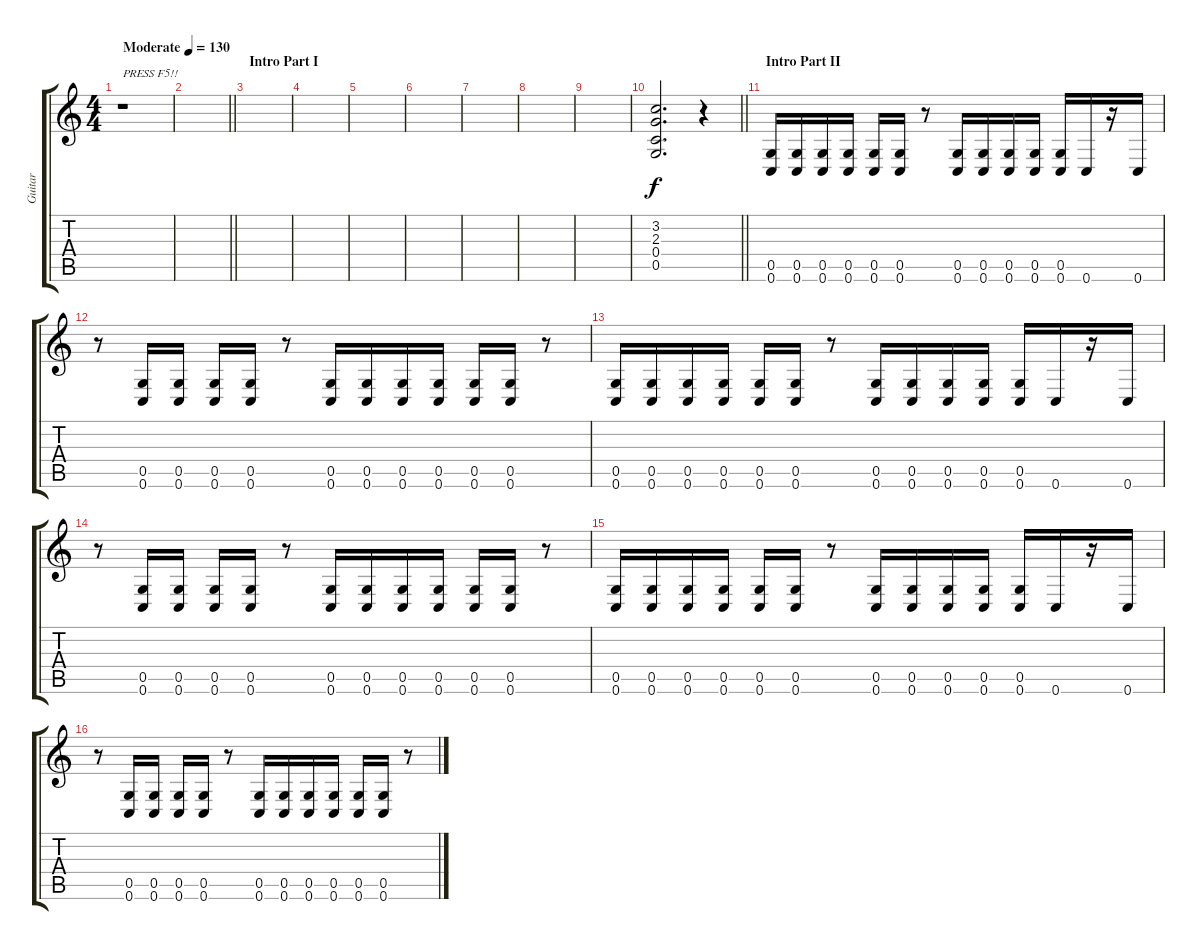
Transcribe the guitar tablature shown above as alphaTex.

\track ("Guitar" "Guitar") {instrument distortionguitar}
\staff {score tabs}
\tuning (D4 A3 F3 C3 G2 C2) {hide}
\ts (4 4)
\tempo (130 "Moderate")
\clef g2
\ks c
r.1{txt "PRESS F5!!" dy f instrument distortionguitar} |
\barLineRight lightlight
|
\section ("" "Intro Part I")
|
|
|
|
|
|
|
\barLineRight lightlight
(3.2 2.3 0.4 0.5).2{d instrument reversecymbal} r.4{instrument distortionguitar} |
\section ("" "Intro Part II")
(0.5 0.6).16 (0.5 0.6).16 (0.5 0.6).16 (0.5 0.6).16 (0.5 0.6).16 (0.5 0.6).16 r.8 (0.5 0.6).16 (0.5 0.6).16 (0.5 0.6).16 (0.5 0.6).16 (0.5 0.6).16 0.6.16 r.16 0.6.16 |
r.8 (0.5 0.6).16 (0.5 0.6).16 (0.5 0.6).16 (0.5 0.6).16 r.8 (0.5 0.6).16 (0.5 0.6).16 (0.5 0.6).16 (0.5 0.6).16 (0.5 0.6).16 (0.5 0.6).16 r.8 |
(0.5 0.6).16 (0.5 0.6).16 (0.5 0.6).16 (0.5 0.6).16 (0.5 0.6).16 (0.5 0.6).16 r.8 (0.5 0.6).16 (0.5 0.6).16 (0.5 0.6).16 (0.5 0.6).16 (0.5 0.6).16 0.6.16 r.16 0.6.16 |
r.8 (0.5 0.6).16 (0.5 0.6).16 (0.5 0.6).16 (0.5 0.6).16 r.8 (0.5 0.6).16 (0.5 0.6).16 (0.5 0.6).16 (0.5 0.6).16 (0.5 0.6).16 (0.5 0.6).16 r.8 |
(0.5 0.6).16 (0.5 0.6).16 (0.5 0.6).16 (0.5 0.6).16 (0.5 0.6).16 (0.5 0.6).16 r.8 (0.5 0.6).16 (0.5 0.6).16 (0.5 0.6).16 (0.5 0.6).16 (0.5 0.6).16 0.6.16 r.16 0.6.16 |
r.8 (0.5 0.6).16 (0.5 0.6).16 (0.5 0.6).16 (0.5 0.6).16 r.8 (0.5 0.6).16 (0.5 0.6).16 (0.5 0.6).16 (0.5 0.6).16 (0.5 0.6).16 (0.5 0.6).16 r.8
